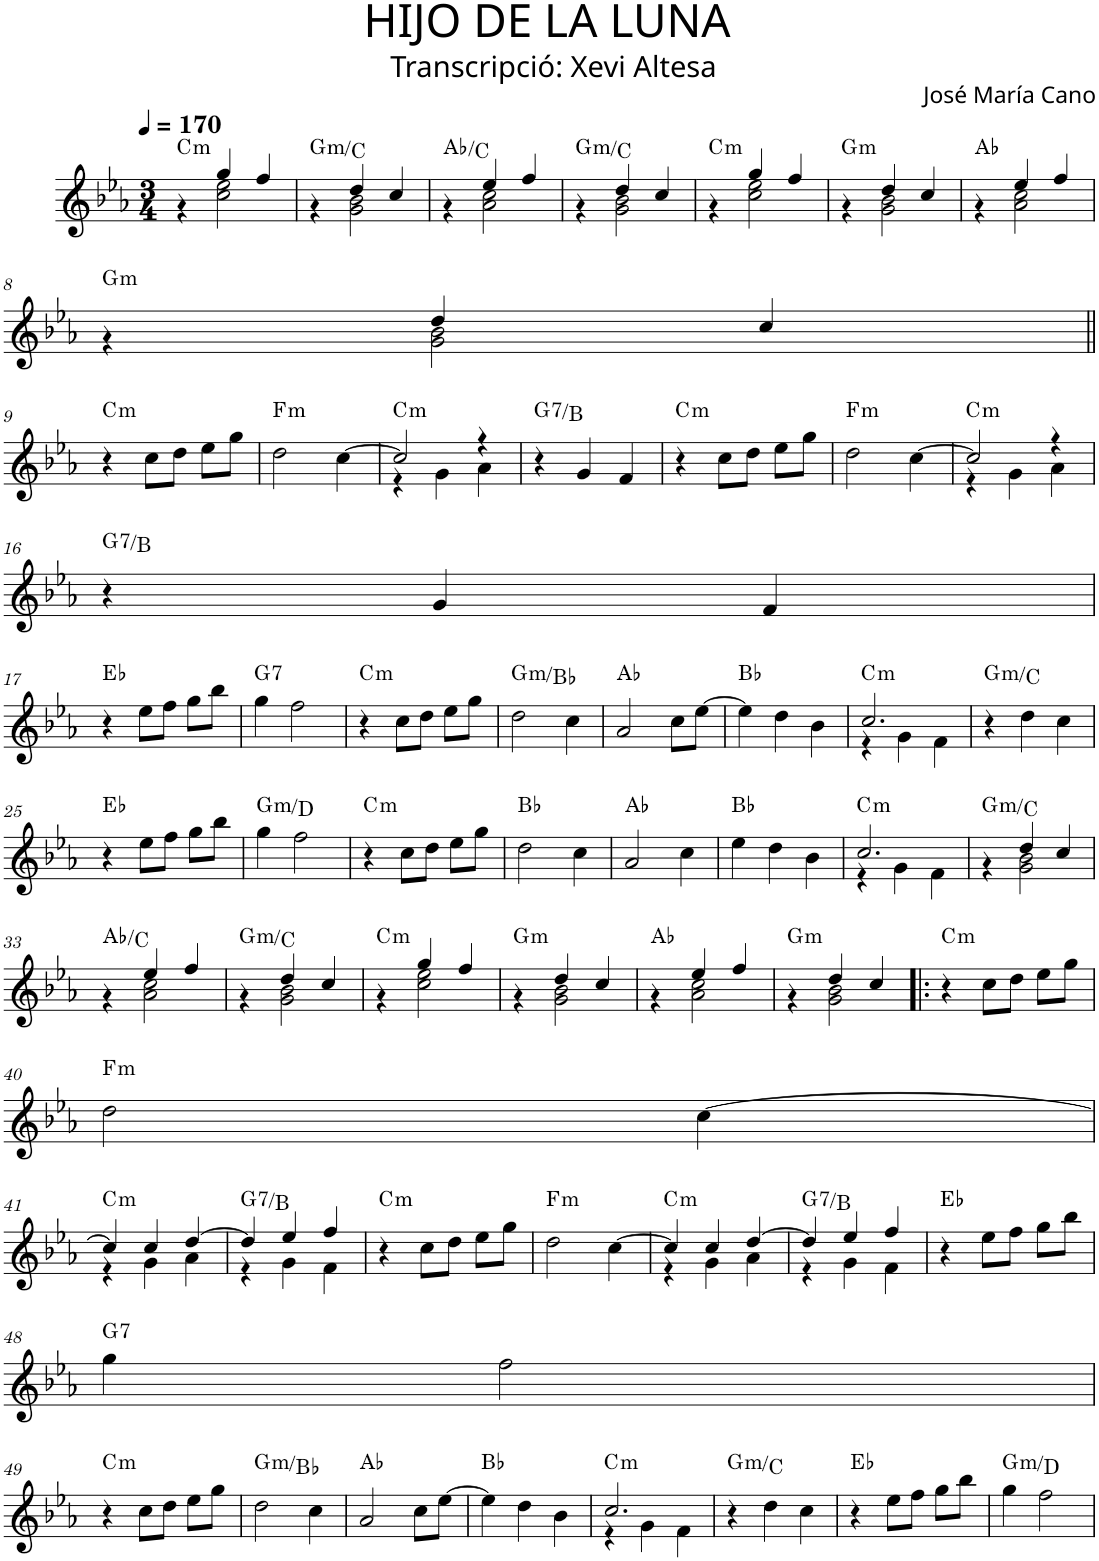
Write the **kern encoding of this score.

**kern	**harte
*part1	*part1
*staff1	*
*I"P1	*
*clefG2	*
*k[b-e-a-]	*
*c:	*
*M3/4	*
*MM170	*
=1	=1
*^	*
!	!	!LO:H:kt=m
4ryy	4r	C:min
4gg/	2cc\ 2ee-\	.
4ff/	.	.
=2	=2	=2
!	!	!LO:H:kt=m
4ryy	4r	G:min/4
4dd/	2g\ 2b-\	.
4cc/	.	.
=3	=3	=3
4ryy	4r	Ab:maj/3
4ee-/	2a-\ 2cc\	.
4ff/	.	.
=4	=4	=4
!	!	!LO:H:kt=m
4ryy	4r	G:min/4
4dd/	2g\ 2b-\	.
4cc/	.	.
=5	=5	=5
!	!	!LO:H:kt=m
4ryy	4r	C:min
4gg/	2cc\ 2ee-\	.
4ff/	.	.
=6	=6	=6
!	!	!LO:H:kt=m
4ryy	4r	G:min
4dd/	2g\ 2b-\	.
4cc/	.	.
=7	=7	=7
4ryy	4r	Ab:maj
4ee-/	2a-\ 2cc\	.
4ff/	.	.
!!LO:LB:g=z	!!
=8	=8	=8
!	!	!LO:H:kt=m
4ryy	4r	G:min
4dd/	2g\ 2b-\	.
4cc/	.	.
*v	*v	*
!!LO:LB:g=z
=9||	=9||
!	!LO:H:kt=m
4r	C:min
8cc\L	.
8dd\J	.
8ee-\L	.
8gg\J	.
=10	=10
!	!LO:H:kt=m
2dd\	F:min
[>4cc\	.
=11	=11
*^	*
!	!	!LO:H:kt=m
2cc/]	4r	C:min
.	4g\	.
4r	4a-\	.
=12	=12	=12
!	!	!LO:H:kt=7
*v	*v	*
4r	G:7/3
4g/	.
4f/	.
=13	=13
!	!LO:H:kt=m
4r	C:min
8cc\L	.
8dd\J	.
8ee-\L	.
8gg\J	.
=14	=14
!	!LO:H:kt=m
2dd\	F:min
[>4cc\	.
=15	=15
*^	*
!	!	!LO:H:kt=m
2cc/]	4r	C:min
.	4g\	.
4r	4a-\	.
!!LO:LB:g=z	!!
=16	=16	=16
!	!	!LO:H:kt=7
*v	*v	*
4r	G:7/3
4g/	.
4f/	.
!!LO:LB:g=z
=17	=17
4r	Eb:maj
8ee-\L	.
8ff\J	.
8gg\L	.
8bb-\J	.
=18	=18
!	!LO:H:kt=7
4gg\	G:7
2ff\	.
=19	=19
!	!LO:H:kt=m
4r	C:min
8cc\L	.
8dd\J	.
8ee-\L	.
8gg\J	.
=20	=20
!	!LO:H:kt=m
2dd\	G:min/b3
4cc\	.
=21	=21
2a-/	Ab:maj
8cc\L	.
[>8ee-\J	.
=22	=22
4ee-\]	Bb:maj
4dd\	.
4b-\	.
=23	=23
*^	*
!	!	!LO:H:kt=m
2.cc/	4r	C:min
.	4g\	.
.	4f\	.
=24	=24	=24
!	!	!LO:H:kt=m
*v	*v	*
4r	G:min/4
4dd\	.
4cc\	.
!!LO:LB:g=z
=25	=25
4r	Eb:maj
8ee-\L	.
8ff\J	.
8gg\L	.
8bb-\J	.
=26	=26
!	!LO:H:kt=m
4gg\	G:min/5
2ff\	.
=27	=27
!	!LO:H:kt=m
4r	C:min
8cc\L	.
8dd\J	.
8ee-\L	.
8gg\J	.
=28	=28
2dd\	Bb:maj
4cc\	.
=29	=29
2a-/	Ab:maj
4cc\	.
=30	=30
4ee-\	Bb:maj
4dd\	.
4b-\	.
=31	=31
*^	*
!	!	!LO:H:kt=m
2.cc/	4r	C:min
.	4g\	.
.	4f\	.
=32	=32	=32
!	!	!LO:H:kt=m
4ryy	4r	G:min/4
4dd/	2g\ 2b-\	.
4cc/	.	.
!!LO:LB:g=z	!!
=33	=33	=33
4ryy	4r	Ab:maj/3
4ee-/	2a-\ 2cc\	.
4ff/	.	.
=34	=34	=34
!	!	!LO:H:kt=m
4ryy	4r	G:min/4
4dd/	2g\ 2b-\	.
4cc/	.	.
=35	=35	=35
!	!	!LO:H:kt=m
4ryy	4r	C:min
4gg/	2cc\ 2ee-\	.
4ff/	.	.
=36	=36	=36
!	!	!LO:H:kt=m
4ryy	4r	G:min
4dd/	2g\ 2b-\	.
4cc/	.	.
=37	=37	=37
4ryy	4r	Ab:maj
4ee-/	2a-\ 2cc\	.
4ff/	.	.
=38	=38	=38
!	!	!LO:H:kt=m
4ryy	4r	G:min
4dd/	2g\ 2b-\	.
4cc/	.	.
*v	*v	*
=39!|:	=39!|:
!	!LO:H:kt=m
4r	C:min
8cc\L	.
8dd\J	.
8ee-\L	.
8gg\J	.
!!LO:LB:g=z
=40	=40
!	!LO:H:kt=m
2dd\	F:min
[>4cc\	.
!!LO:LB:g=z
=41	=41
*^	*
!	!	!LO:H:kt=m
4cc/]	4r	C:min
4cc/	4g\	.
[>4dd/	4a-\	.
=42	=42	=42
!	!	!LO:H:kt=7
4dd/]	4r	G:7/3
4ee-/	4g\	.
4ff/	4f\	.
=43	=43	=43
!	!	!LO:H:kt=m
*v	*v	*
4r	C:min
8cc\L	.
8dd\J	.
8ee-\L	.
8gg\J	.
=44	=44
!	!LO:H:kt=m
2dd\	F:min
[>4cc\	.
=45	=45
*^	*
!	!	!LO:H:kt=m
4cc/]	4r	C:min
4cc/	4g\	.
[>4dd/	4a-\	.
=46	=46	=46
!	!	!LO:H:kt=7
4dd/]	4r	G:7/3
4ee-/	4g\	.
4ff/	4f\	.
*v	*v	*
=47	=47
4r	Eb:maj
8ee-\L	.
8ff\J	.
8gg\L	.
8bb-\J	.
!!LO:LB:g=z
=48	=48
!	!LO:H:kt=7
4gg\	G:7
2ff\	.
!!LO:LB:g=z
=49	=49
!	!LO:H:kt=m
4r	C:min
8cc\L	.
8dd\J	.
8ee-\L	.
8gg\J	.
=50	=50
!	!LO:H:kt=m
2dd\	G:min/b3
4cc\	.
=51	=51
2a-/	Ab:maj
8cc\L	.
[>8ee-\J	.
=52	=52
4ee-\]	Bb:maj
4dd\	.
4b-\	.
=53	=53
*^	*
!	!	!LO:H:kt=m
2.cc/	4r	C:min
.	4g\	.
.	4f\	.
=54	=54	=54
!	!	!LO:H:kt=m
*v	*v	*
4r	G:min/4
4dd\	.
4cc\	.
=55	=55
4r	Eb:maj
8ee-\L	.
8ff\J	.
8gg\L	.
8bb-\J	.
=56	=56
!	!LO:H:kt=m
4gg\	G:min/5
2ff\	.
=	=
*-	*-
